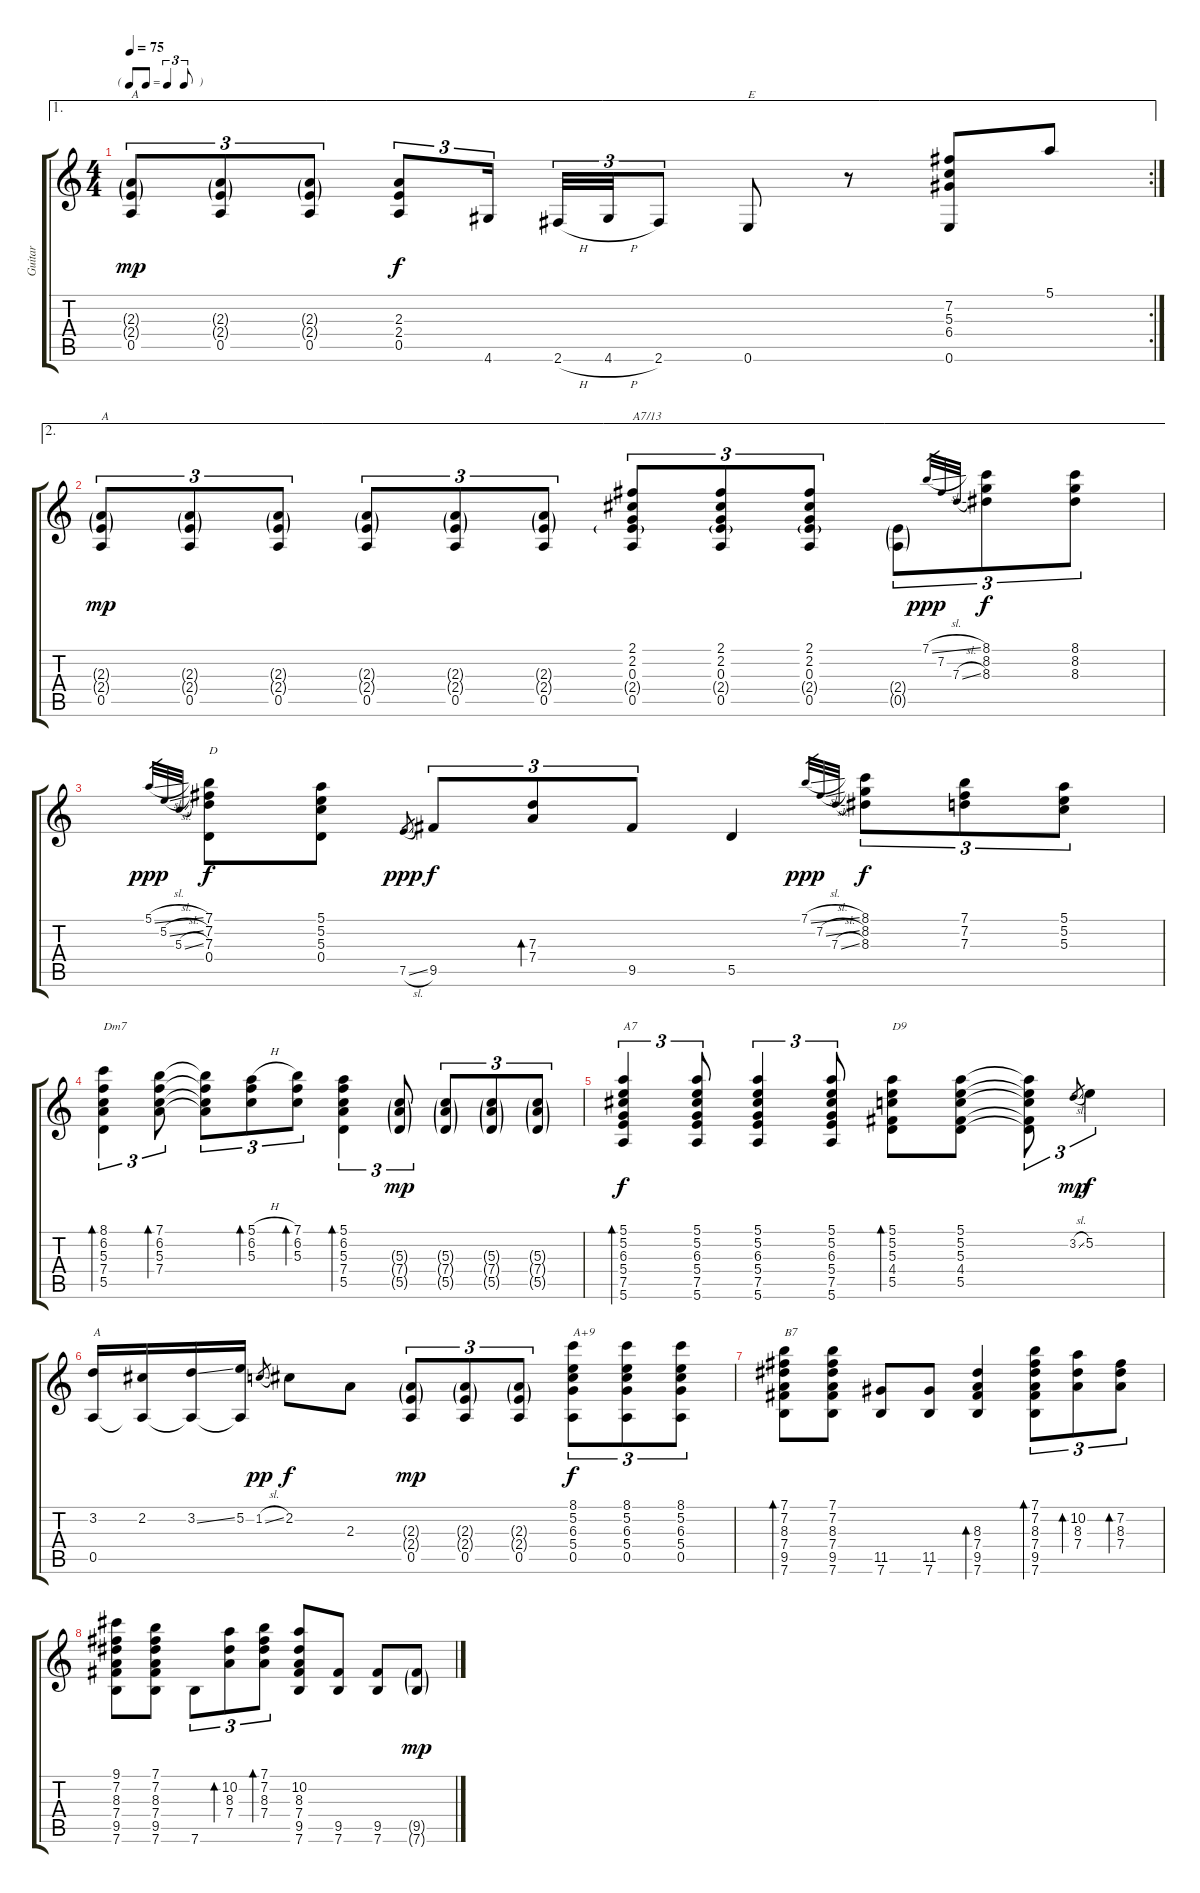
\track ("Guitar" "Guitar") {instrument acousticguitarnylon}
\staff {score tabs}
\tuning (E4 B3 G3 D3 A2 E2) {hide}
\ae 1
\rc 2
\ts (4 4)
\tf triplet8th
\tempo 75
\clef g2
\ks c
(2.3{g} 2.4{g} 0.5).8{tu (3 2) txt "A" dy mp} (2.3{g} 2.4{g} 0.5).8{tu (3 2)} (2.3{g} 2.4{g} 0.5).8{tu (3 2)} (2.3 2.4 0.5).8{tu (3 2) dy f} 4.6.16{tu (3 2)} 2.6{h}.32{tu (3 2)} 4.6{h}.32{tu (3 2)} 2.6.8{tu (3 2)} 0.6.8{txt "E"} r.8 (7.2 5.3 6.4 0.6).8 5.1.8 |
\ae 2
(2.3{g} 2.4{g} 0.5).8{tu (3 2) txt "A" dy mp} (2.3{g} 2.4{g} 0.5).8{tu (3 2)} (2.3{g} 2.4{g} 0.5).8{tu (3 2)} (2.3{g} 2.4{g} 0.5).8{tu (3 2)} (2.3{g} 2.4{g} 0.5).8{tu (3 2)} (2.3{g} 2.4{g} 0.5).8{tu (3 2)} (2.1 2.2 0.3 2.4{g} 0.5).8{tu (3 2) txt "A7/13"} (2.1 2.2 0.3 2.4{g} 0.5).8{tu (3 2)} (2.1 2.2 0.3 2.4{g} 0.5).8{tu (3 2)} (2.4{g} 0.5{g}).8{tu (3 2)} 7.1{sl}.32{gr dy ppp} 7.2.32{gr} 7.3{sl}.32{gr} (8.1 8.2 8.3).8{tu (3 2) dy f} (8.1 8.2 8.3).8{tu (3 2)} |
5.1{sl}.32{gr dy ppp} 5.2{sl}.32{gr} 5.3{sl}.32{gr} (7.1 7.2 7.3 0.4).8{txt "D" dy f} (5.1 5.2 5.3 0.4).8 7.5{sl}.8{gr dy ppp} 9.5.8{tu (3 2) dy f} (7.3 7.4).8{tu (3 2) bd 30} 9.5.8{tu (3 2)} 5.5.4 7.1{sl}.32{gr dy ppp} 7.2{sl}.32{gr} 7.3{sl}.32{gr} (8.1 8.2 8.3).8{tu (3 2) dy f} (7.1 7.2 7.3).8{tu (3 2)} (5.1 5.2 5.3).8{tu (3 2)} |
(8.1 6.2 5.3 7.4 5.5).4{tu (3 2) bd 120 txt "Dm7"} (7.1 6.2 5.3 7.4).8{tu (3 2) bd 120} (7.1{t} 6.2{t} 5.3{t} 7.4{t}).8{tu (3 2)} (5.1{h} 6.2 5.3).8{tu (3 2) bd 120} (7.1 6.2 5.3).8{tu (3 2) bd 30} (5.1 6.2 5.3 7.4 5.5).4{tu (3 2) bd 120} (5.3{g} 7.4{g} 5.5{g}).8{tu (3 2) dy mp} (5.3{g} 7.4{g} 5.5{g}).8{tu (3 2)} (5.3{g} 7.4{g} 5.5{g}).8{tu (3 2)} (5.3{g} 7.4{g} 5.5{g}).8{tu (3 2)} |
(5.1 5.2 6.3 5.4 7.5 5.6).4{tu (3 2) bd 30 txt "A7" dy f} (5.1 5.2 6.3 5.4 7.5 5.6).8{tu (3 2)} (5.1 5.2 6.3 5.4 7.5 5.6).4{tu (3 2)} (5.1 5.2 6.3 5.4 7.5 5.6).8{tu (3 2)} (5.1 5.2 5.3 4.4 5.5).8{bd 30 txt "D9"} (5.1 5.2 5.3 4.4 5.5).8 (5.1{t} 5.2{t} 5.3{t} 4.4{t} 5.5{t}).8{tu (3 2)} 3.2{sl}.8{gr dy mp} 5.2.4{tu (3 2) dy f} |
(3.2 0.5).16{txt "A"} (2.2 0.5{t}).16 (3.2{ss} 0.5{t}).16 (5.2 0.5{t}).16 1.2{sl}.8{gr dy pp} 2.2.8{dy f} 2.3.8 (2.3{g} 2.4{g} 0.5).8{tu (3 2) dy mp} (2.3{g} 2.4{g} 0.5).8{tu (3 2)} (2.3{g} 2.4{g} 0.5).8{tu (3 2)} (8.1 5.2 6.3 5.4 0.5).8{tu (3 2) txt "A+9" dy f} (8.1 5.2 6.3 5.4 0.5).8{tu (3 2)} (8.1 5.2 6.3 5.4 0.5).8{tu (3 2)} |
(7.1 7.2 8.3 7.4 9.5 7.6).8{bd 30 txt "B7"} (7.1 7.2 8.3 7.4 9.5 7.6).8 (11.5 7.6).8 (11.5 7.6).8 (8.3 7.4 9.5 7.6).4{bd 30} (7.1 7.2 8.3 7.4 9.5 7.6).8{tu (3 2) bd 30} (10.2 8.3 7.4).8{tu (3 2) bd 30} (7.2 8.3 7.4).8{tu (3 2) bd 30} |
(9.1 7.2 8.3 7.4 9.5 7.6).8 (7.1 7.2 8.3 7.4 9.5 7.6).8 7.6.8{tu (3 2)} (10.2 8.3 7.4).8{tu (3 2) bd 30} (7.1 7.2 8.3 7.4).8{tu (3 2) bd 30} (10.2 8.3 7.4 9.5 7.6).8 (9.5 7.6).8 (9.5 7.6).8 (9.5{g} 7.6{g}).8{dy mp}
